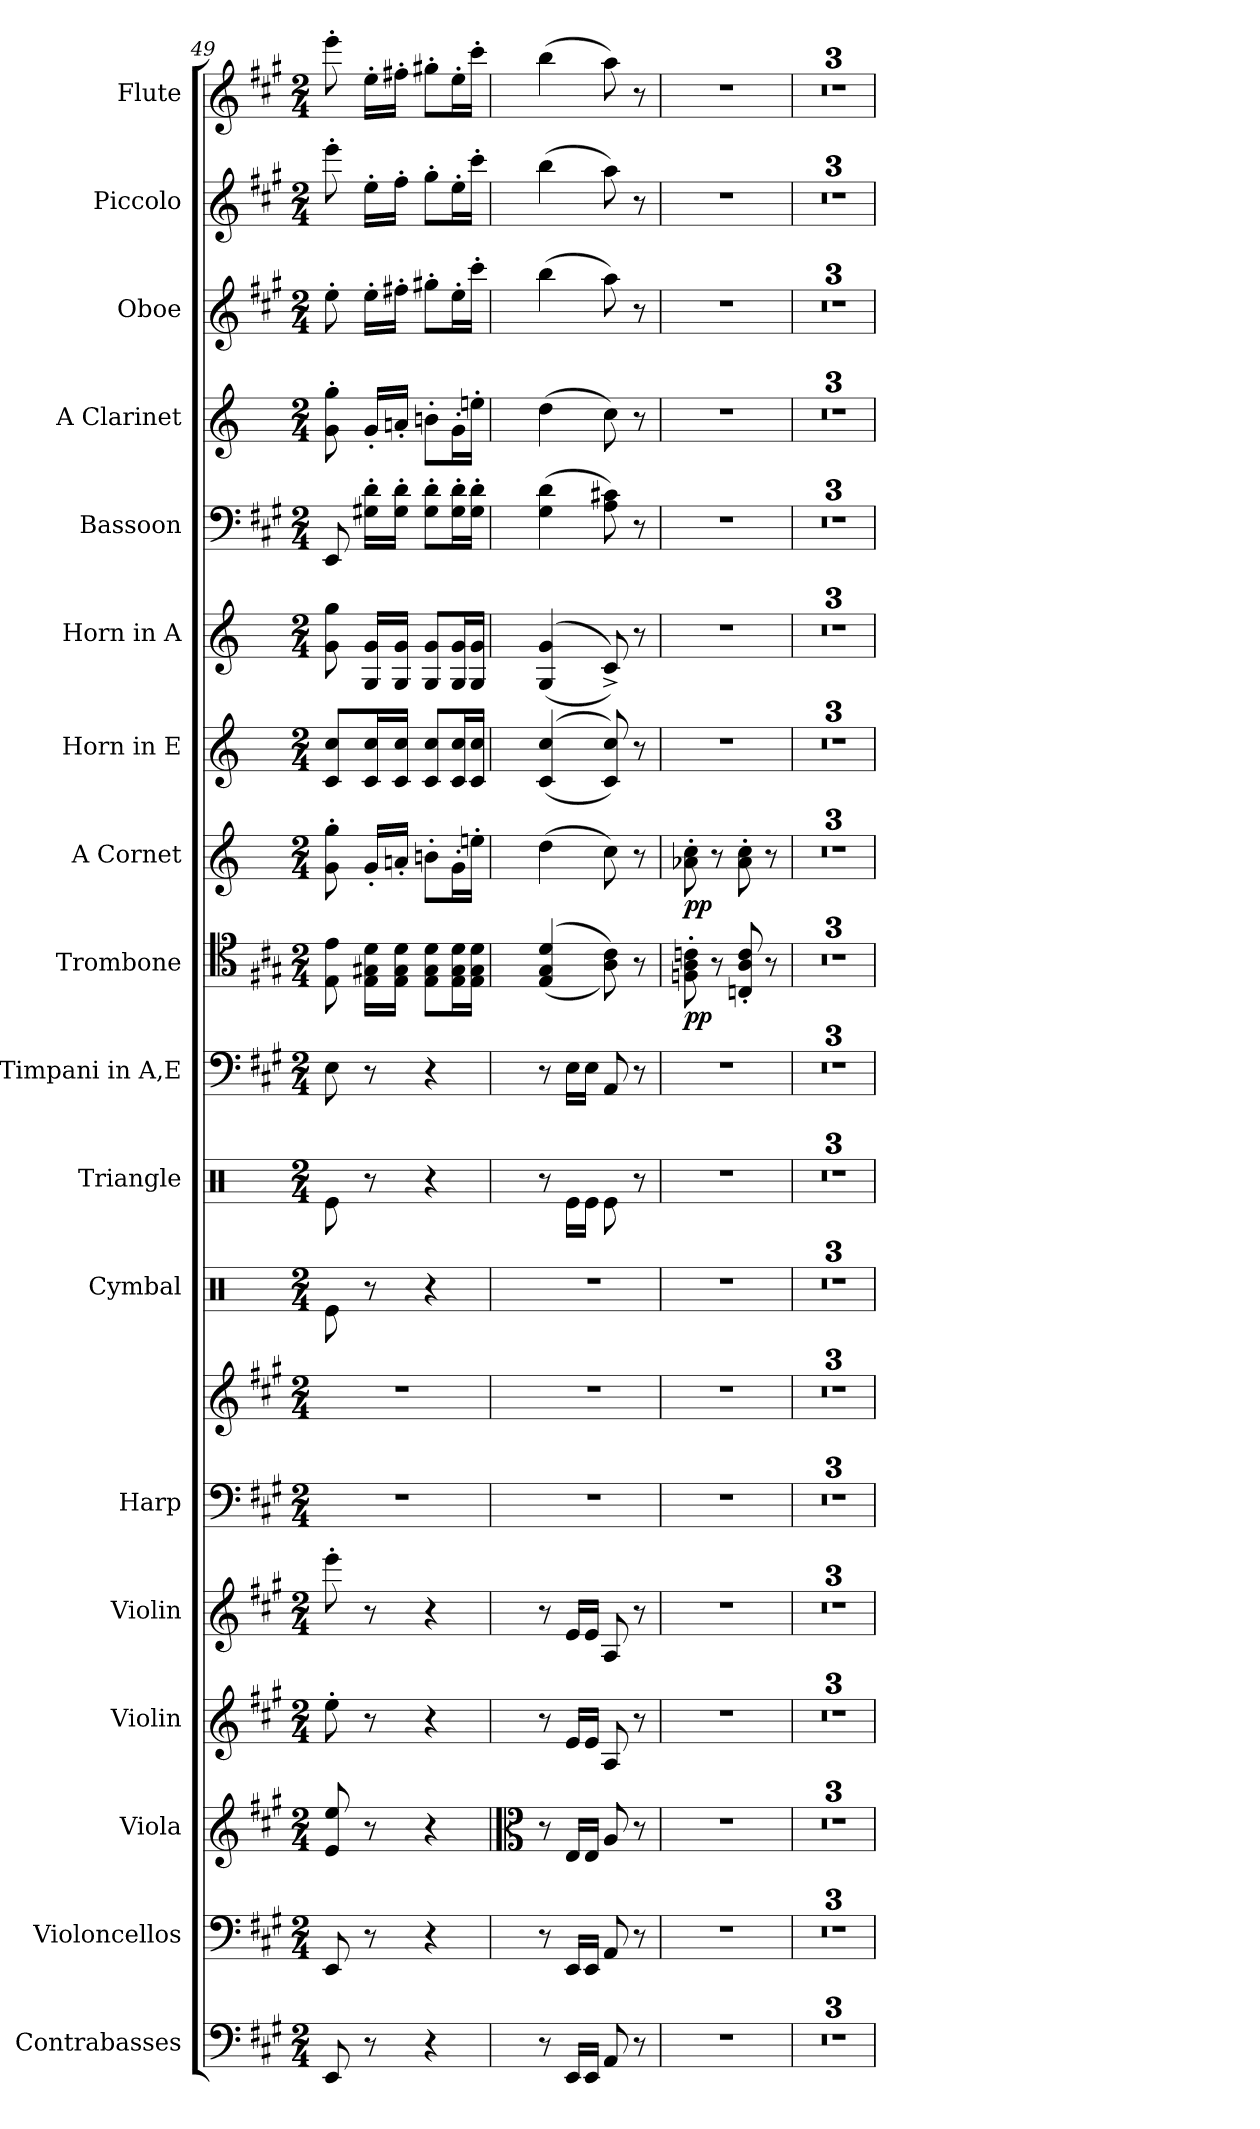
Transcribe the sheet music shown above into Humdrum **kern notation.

**kern	**kern	**kern	**kern	**kern	**kern	**kern	**kern	**kern	**kern	**kern	**dynam	**kern	**dynam	**kern	**kern	**kern	**kern	**kern	**kern	**kern
*part18	*part17	*part16	*part15	*part14	*part13	*part13	*part12	*part11	*part10	*part9	*part9	*part8	*part8	*part7	*part6	*part5	*part4	*part3	*part2	*part1
*staff19	*staff18	*staff17	*staff16	*staff15	*staff14	*staff13	*staff12	*staff11	*staff10	*staff9	*staff9	*staff8	*staff8	*staff7	*staff6	*staff5	*staff4	*staff3	*staff2	*staff1
*I"Contrabasses	*I"Violoncellos	*I"Viola	*I"Violin	*I"Violin	*I"Harp	*	*I"Cymbal	*I"Triangle	*I"Timpani in A,E	*I"Trombone	*	*I"A Cornet	*	*I"Horn in E	*I"Horn in A	*I"Bassoon	*I"A Clarinet	*I"Oboe	*I"Piccolo	*I"Flute
*I'Cbs.	*I'Vcs.	*I'Vla.	*I'Vln.	*I'Vln.	*I'Hrp.	*	*I'Cym.	*I'Trgl.	*I'Timp. A,E	*I'Tromb.	*	*I'A Cnt.	*	*	*	*I'Bsn.	*I'A Cl.	*I'Ob.	*I'Picc.	*I'Fl.
!!LO:PB:g=z
*clefF4	*clefF4	*clefG2	*clefG2	*clefG2	*clefF4	*clefG2	*clefX	*clefX	*clefF4	*clefC4	*	*clefG2	*	*clefG2	*clefG2	*clefF4	*clefG2	*clefG2	*clefG2	*clefG2
*ITrd7c12	*	*	*	*	*	*	*	*	*	*	*	*ITrd2c3	*	*ITrd2c3	*ITrd2c3	*	*ITrd2c3	*	*ITrd-7c-12	*
*k[f#c#g#]	*k[f#c#g#]	*k[f#c#g#]	*k[f#c#g#]	*k[f#c#g#]	*k[f#c#g#]	*k[f#c#g#]	*k[]	*k[]	*k[f#c#g#]	*k[f#c#g#]	*	*k[f#c#g#]	*	*k[f#c#g#]	*k[f#c#g#]	*k[f#c#g#]	*k[f#c#g#]	*k[f#c#g#]	*k[f#c#g#]	*k[f#c#g#]
*M2/4	*M2/4	*M2/4	*M2/4	*M2/4	*M2/4	*M2/4	*M2/4	*M2/4	*M2/4	*M2/4	*	*M2/4	*	*M2/4	*M2/4	*M2/4	*M2/4	*M2/4	*M2/4	*M2/4
=49	=49	=49	=49	=49	=49	=49	=49	=49	=49	=49	=49	=49	=49	=49	=49	=49	=49	=49	=49	=49
8EEE/	8EE/	8e/ 8ee/	8ee'\	8eee'\	2r	2r	8Re\	8Re\	8E\	8E\ 8e\	.	8e\' 8ee\'	.	8A/ 8a/L	8e\ 8ee\	8EE/	8e\' 8ee\'	8ee'\	8eeee'\	8eee'\
8r	8r	8r	8r	8r	.	.	8r	8r	8r	16E\ 16G#X\ 16d\LL	.	16e'/LL	.	16A/ 16a/L	16E/ 16e/LL	16G#X\' 16d\'LL	16e'/LL	16ee'\LL	16eee'\LL	16ee'\LL
.	.	.	.	.	.	.	.	.	.	16E\ 16G#\ 16d\JJ	.	16f#X'/JJ	.	16A/ 16a/JJ	16E/ 16e/JJ	16G#\' 16d\'JJ	16f#X'/JJ	16ff#X'\JJ	16fff#'\JJ	16ff#X'\JJ
4r	4r	4r	4r	4r	.	.	4r	4r	4r	8E\ 8G#\ 8d\L	.	8g#X'\L	.	8A/ 8a/L	8E/ 8e/L	8G#\' 8d\'L	8g#X'\L	8gg#X'\L	8ggg#'\L	8gg#X'\L
.	.	.	.	.	.	.	.	.	.	16E\ 16G#\ 16d\L	.	16e'\L	.	16A/ 16a/L	16E/ 16e/L	16G#\' 16d\'L	16e'\L	16ee'\L	16eee'\L	16ee'\L
.	.	.	.	.	.	.	.	.	.	16E\ 16G#\ 16d\JJ	.	16cc#X'\JJ	.	16A/ 16a/JJ	16E/ 16e/JJ	16G#\' 16d\'JJ	16cc#X'\JJ	16ccc#'\JJ	16cccc#'\JJ	16ccc#'\JJ
=50	=50	=50	=50	=50	=50	=50	=50	=50	=50	=50	=50	=50	=50	=50	=50	=50	=50	=50	=50	=50
*	*	*clefC3	*	*	*	*	*	*	*	*	*	*	*	*	*	*	*	*	*	*
8r	8r	8r	8r	8r	2r	2r	2r	8r	8r	((>4E/ 4G#/ 4d/	.	(4b\	.	(>(4A/ 4a/	(>(4E/ 4e/	(4G#\ 4d\	(4b\	(4bb\	(4bbb\	(4bb\
16EEE/LL	16EE/LL	16E/LL	16e/LL	16e/LL	.	.	.	16Re\LL	16E\LL	.	.	.	.	.	.	.	.	.	.	.
16EEE/JJ	16EE/JJ	16E/JJ	16e/JJ	16e/JJ	.	.	.	16Re\JJ	16E\JJ	.	.	.	.	.	.	.	.	.	.	.
8AAA/	8AA/	8A/	8A/	8A/	.	.	.	8Re\	8AA/	8A\ 8c#\))	.	8a\)	.	8A/ 8a/))	8A^/))	8A\ 8c#X\)	8a\)	8aa\)	8aaa\)	8aa\)
8r	8r	8r	8r	8r	.	.	.	8r	8r	8r	.	8r	.	8r	8r	8r	8r	8r	8r	8r
=51	=51	=51	=51	=51	=51	=51	=51	=51	=51	=51	=51	=51	=51	=51	=51	=51	=51	=51	=51	=51
!	!	!	!	!	!	!	!	!	!	!	!LO:DY:b	!	!LO:DY:b	!	!	!	!	!	!	!
2r	2r	2r	2r	2r	2r	2r	2r	2r	2r	8Fn\' 8A\' 8cn\'	pp	8fn\' 8a\'	pp	2r	2r	2r	2r	2r	2r	2r
.	.	.	.	.	.	.	.	.	.	8r	.	8r	.	.	.	.	.	.	.	.
.	.	.	.	.	.	.	.	.	.	8Cn/' 8A/' 8c/'	.	8f\' 8a\'	.	.	.	.	.	.	.	.
.	.	.	.	.	.	.	.	.	.	8r	.	8r	.	.	.	.	.	.	.	.
=52	=52	=52	=52	=52	=52	=52	=52	=52	=52	=52	=52	=52	=52	=52	=52	=52	=52	=52	=52	=52
2r	2r	2r	2r	2r	2r	2r	2r	2r	2r	2r	.	2r	.	2r	2r	2r	2r	2r	2r	2r
=53	=53	=53	=53	=53	=53	=53	=53	=53	=53	=53	=53	=53	=53	=53	=53	=53	=53	=53	=53	=53
2r	2r	2r	2r	2r	2r	2r	2r	2r	2r	2r	.	2r	.	2r	2r	2r	2r	2r	2r	2r
=54	=54	=54	=54	=54	=54	=54	=54	=54	=54	=54	=54	=54	=54	=54	=54	=54	=54	=54	=54	=54
2r	2r	2r	2r	2r	2r	2r	2r	2r	2r	2r	.	2r	.	2r	2r	2r	2r	2r	2r	2r
=	=	=	=	=	=	=	=	=	=	=	=	=	=	=	=	=	=	=	=	=
*-	*-	*-	*-	*-	*-	*-	*-	*-	*-	*-	*-	*-	*-	*-	*-	*-	*-	*-	*-	*-
